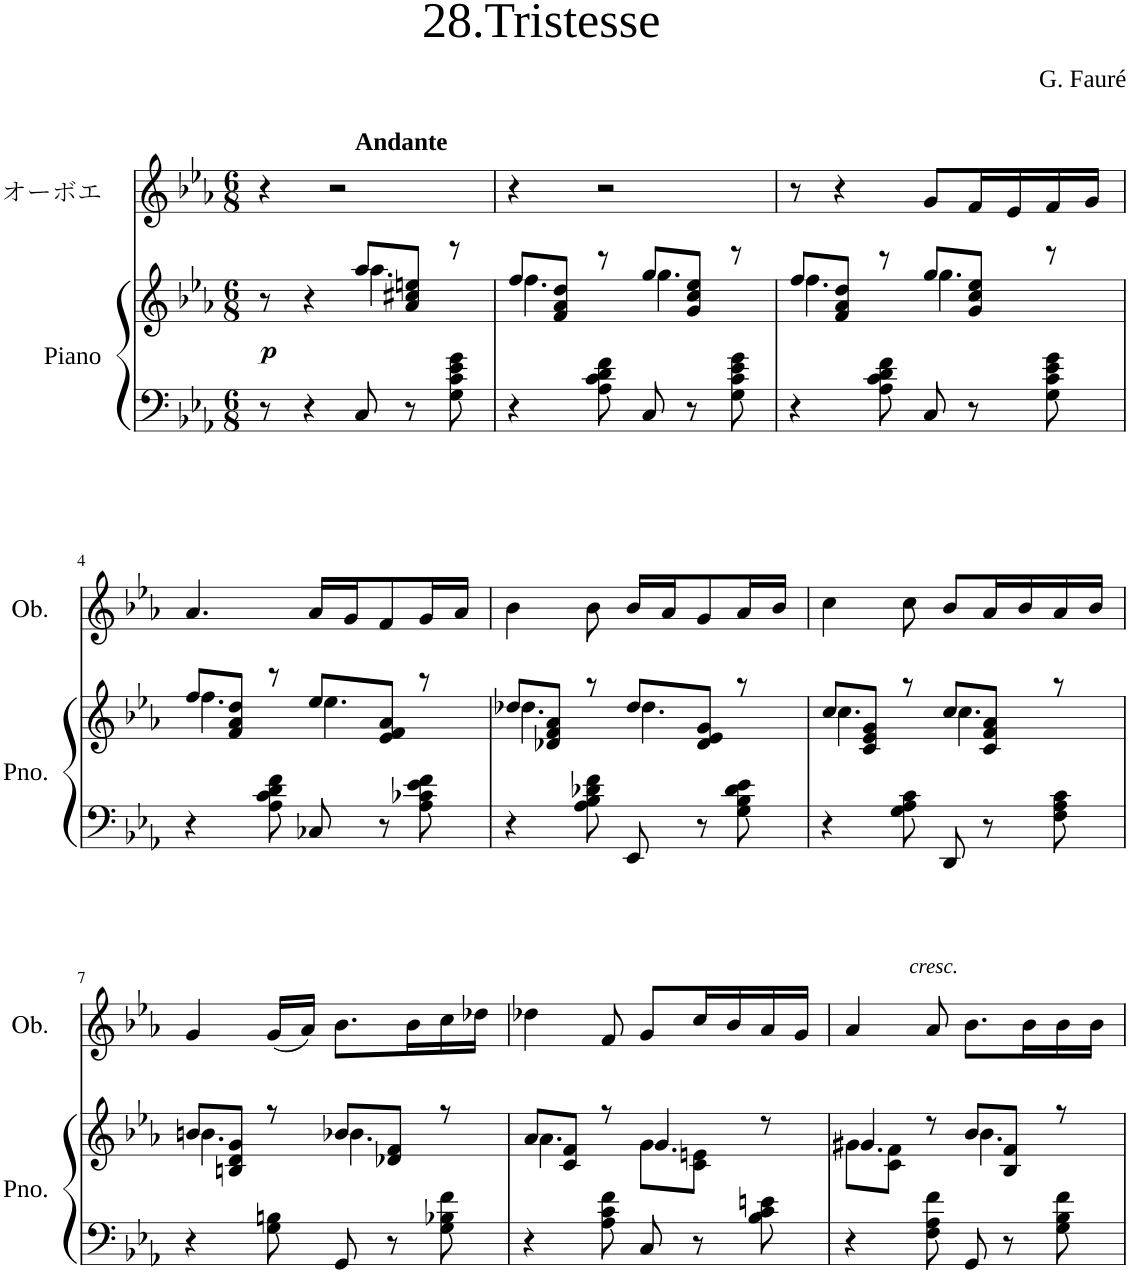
**kern	**kern	**dynam	**kern	**dynam
*part2	*part2	*part2	*part1	*part1
*staff3	*staff2	*staff2/3	*staff1	*staff1
*I"Piano	*	*	*I"オーボエ	*
*I'Pno.	*	*	*	*
*clefF4	*clefG2	*	*clefG2	*
*k[b-e-a-]	*k[b-e-a-]	*	*k[b-e-a-]	*
*M6/8	*M6/8	*	*M6/8	*
=1	=1	=1	=1	=1
*	*^	*	*	*
!	!	!	!LO:DY:a=2	!	!
*	*	*	*	*^	*
8r	8r	4.ryy	p	4r	4.ryy	.
4r	4r	.	.	.	.	.
.	.	.	.	2r	.	.
!	!	!	!	!	!LO:TX:a:B:t=Andante	!
8C/	8aa-/L	4.aa-\	.	.	4.ryy	.
8r	8a-/ 8cc#X/ 8een/J	.	.	.	.	.
8G\ 8c\ 8e-\ 8g\	8r	.	.	.	.	.
*	*	*	*	*v	*v	*
=2	=2	=2	=2	=2	=2
4r	8ff/L	4.ff\	.	4r	.
.	8f/ 8a-/ 8dd/J	.	.	.	.
8A-\ 8c\ 8d\ 8f\	8r	.	.	2r	.
8C/	8gg/L	4.gg\	.	.	.
8r	8g/ 8cc/ 8ee-/J	.	.	.	.
8G\ 8c\ 8e-\ 8g\	8r	.	.	.	.
=3	=3	=3	=3	=3	=3
4r	8ff/L	4.ff\	.	8r	.
.	8f/ 8a-/ 8dd/J	.	.	4r	.
8A-\ 8c\ 8d\ 8f\	8r	.	.	.	.
8C/	8gg/L	4.gg\	.	8g/L	.
8r	8g/ 8cc/ 8ee-/J	.	.	16f/L	.
.	.	.	.	16e-/	.
8G\ 8c\ 8e-\ 8g\	8r	.	.	16f/	.
.	.	.	.	16g/JJ	.
!!LO:LB:g=z
=4	=4	=4	=4	=4	=4
4r	8ff/L	4.ff\	.	4.a-/	.
.	8f/ 8a-/ 8dd/J	.	.	.	.
8A-\ 8c\ 8d\ 8f\	8r	.	.	.	.
8C-X/	8ee-/L	4.ee-\	.	16a-/LL	.
.	.	.	.	16g/J	.
8r	8e-/ 8f/ 8a-/J	.	.	8f/	.
8A-\ 8c-X\ 8e-\ 8f\	8r	.	.	16g/L	.
.	.	.	.	16a-/JJ	.
=5	=5	=5	=5	=5	=5
4r	8dd-X/L	4.dd-X\	.	4b-\	.
.	8d-X/ 8f/ 8a-/J	.	.	.	.
8A-\ 8B-\ 8d-X\ 8f\	8r	.	.	8b-\	.
8EE-/	8dd-/L	4.dd-\	.	16b-/LL	.
.	.	.	.	16a-/J	.
8r	8d-/ 8e-/ 8g/J	.	.	8g/	.
8G\ 8B-\ 8d-\ 8e-\	8r	.	.	16a-/L	.
.	.	.	.	16b-/JJ	.
=6	=6	=6	=6	=6	=6
4r	8cc/L	4.cc\	.	4cc\	.
.	8c/ 8e-/ 8g/J	.	.	.	.
8G\ 8A-\ 8c\	8r	.	.	8cc\	.
8DD/	8cc/L	4.cc\	.	8b-/L	.
8r	8c/ 8f/ 8a-/J	.	.	16a-/L	.
.	.	.	.	16b-/	.
8F\ 8A-\ 8c\	8r	.	.	16a-/	.
.	.	.	.	16b-/JJ	.
!!LO:LB:g=z
=7	=7	=7	=7	=7	=7
4r	8bn/L	4.bn\	.	4g/	.
.	8Bn/ 8d/ 8g/J	.	.	.	.
8G\ 8Bn\	8r	.	.	(16g/LL	.
.	.	.	.	16a-/JJ)	.
8GG/	8b-X/L	4.b-X\	.	8.b-\L	.
8r	8d-X/ 8f/J	.	.	.	.
.	.	.	.	16b-\L	.
8G\ 8B-X\ 8f\	8r	.	.	16cc\	.
.	.	.	.	16dd-X\JJ	.
=8	=8	=8	=8	=8	=8
4r	8a-/L	4.a-\	.	4dd-X\	.
.	8c/ 8f/J	.	.	.	.
8A-\ 8c\ 8f\	8r	.	.	8f/	.
8C/	8g\L	4.g/	.	8g/L	.
8r	8c\ 8en\J	.	.	16cc/L	.
.	.	.	.	16b-/	.
8B-\ 8c\ 8en\	8r	.	.	16a-/	.
.	.	.	.	16g/JJ	.
=9	=9	=9	=9	=9	=9
4r	8g#X\L	4.g#X/	.	4a-/	.
.	8c\ 8f\J	.	.	.	.
!	!	!	!	!	!LO:DY:a
8F\ 8A-\ 8f\	8r	.	.	8a-/	other-dynamics
8GG/	8b-/L	4.b-\	.	8.b-\L	.
8r	8B-/ 8f/J	.	.	.	.
.	.	.	.	16b-\L	.
8G\ 8B-\ 8f\	8r	.	.	16b-\	.
.	.	.	.	16b-\JJ	.
*	*v	*v	*	*	*
=	=	=	=	=
*-	*-	*-	*-	*-
